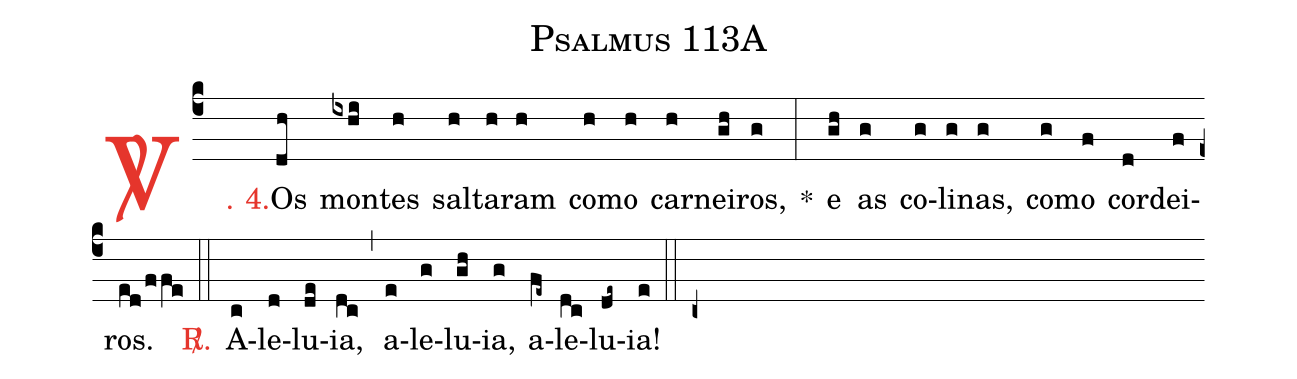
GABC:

name: Psalmus 113A;
%%
(c4)

<c><sp>V/</sp>. 4.</c>() Os(dh) mon(ixhi)tes(h) sal(h)ta(h)ram(h) co(h)mo(h) car(h)nei(gh)ros,(g) *(:) e(gh) as(g) co(g)li(g)nas,(g) co(g)mo(f) cor(d)dei(f)ros.(ed/ffe)

(::)

<c><sp>R/</sp>.</c>() A(c)le(d)lu(de)ia,(dc) (,) a(e)le(g)lu(gh)ia,(g) a(fe~)le(dc)lu(de~)ia!(e)

(::)

(c+)
